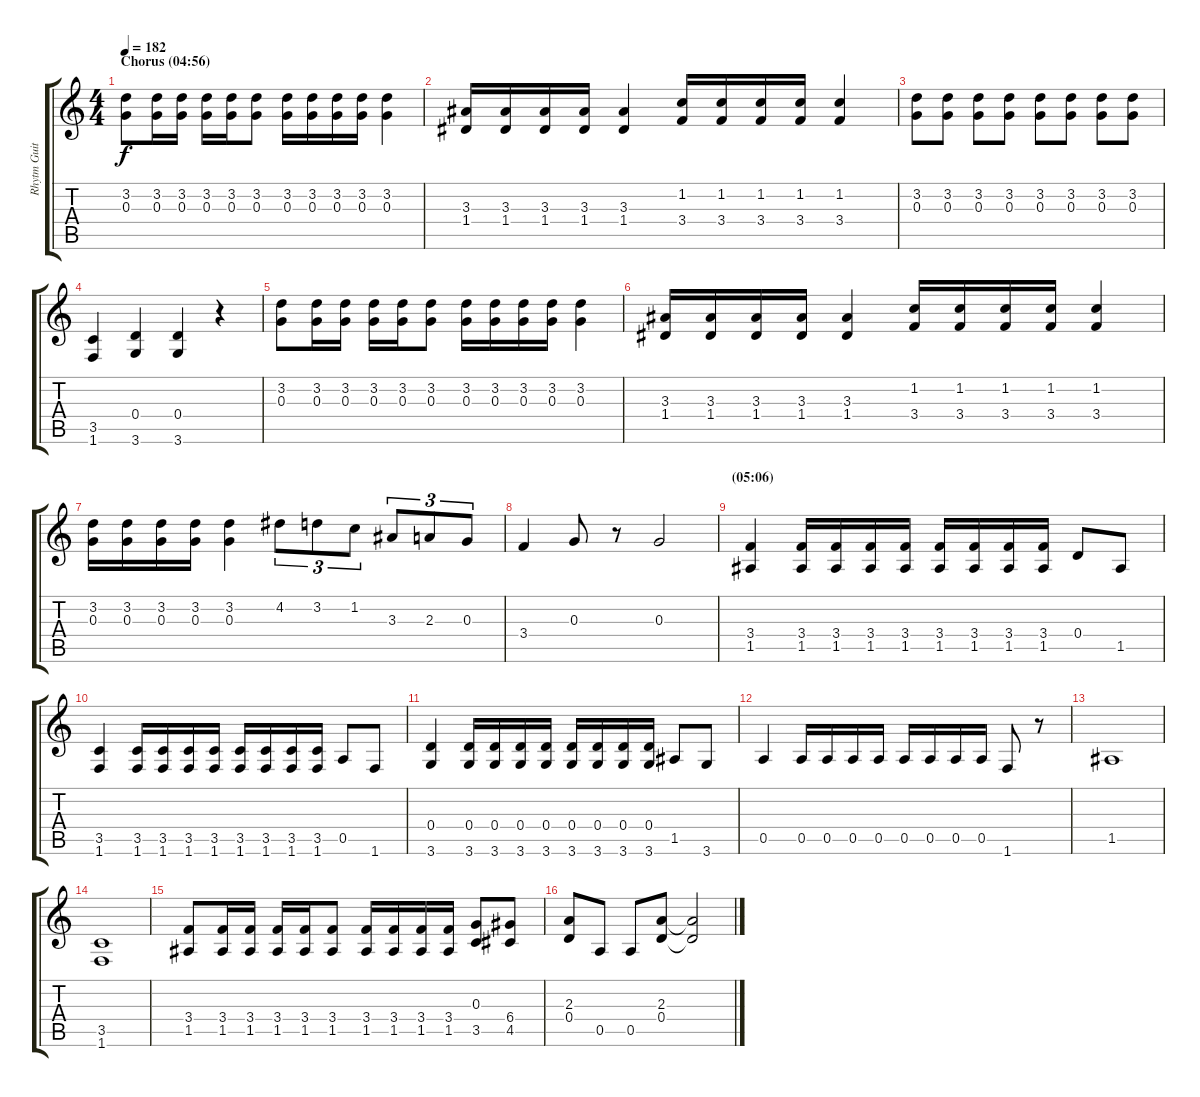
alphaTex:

\track ("Rhytm Guitar" "Rhytm Guit") {instrument overdrivenguitar}
\staff {score tabs}
\tuning (E4 B3 G3 D3 A2 E2) {hide}
\ts (4 4)
\section ("" "Chorus (04:56)")
\tempo 182
\clef g2
\ks c
(3.2 0.3).8{dy f} (3.2 0.3).16 (3.2 0.3).16 (3.2 0.3).16 (3.2 0.3).16 (3.2 0.3).8 (3.2 0.3).16 (3.2 0.3).16 (3.2 0.3).16 (3.2 0.3).16 (3.2 0.3).4 |
(3.3 1.4).16 (3.3 1.4).16 (3.3 1.4).16 (3.3 1.4).16 (3.3 1.4).4 (1.2 3.4).16 (1.2 3.4).16 (1.2 3.4).16 (1.2 3.4).16 (1.2 3.4).4 |
(3.2 0.3).8 (3.2 0.3).8 (3.2 0.3).8 (3.2 0.3).8 (3.2 0.3).8 (3.2 0.3).8 (3.2 0.3).8 (3.2 0.3).8 |
(3.5 1.6).4 (0.4 3.6).4 (0.4 3.6).4 r.4 |
(3.2 0.3).8 (3.2 0.3).16 (3.2 0.3).16 (3.2 0.3).16 (3.2 0.3).16 (3.2 0.3).8 (3.2 0.3).16 (3.2 0.3).16 (3.2 0.3).16 (3.2 0.3).16 (3.2 0.3).4 |
(3.3 1.4).16 (3.3 1.4).16 (3.3 1.4).16 (3.3 1.4).16 (3.3 1.4).4 (1.2 3.4).16 (1.2 3.4).16 (1.2 3.4).16 (1.2 3.4).16 (1.2 3.4).4 |
(3.2 0.3).16 (3.2 0.3).16 (3.2 0.3).16 (3.2 0.3).16 (3.2 0.3).4 4.2.8{tu (3 2)} 3.2.8{tu (3 2)} 1.2.8{tu (3 2)} 3.3.8{tu (3 2)} 2.3.8{tu (3 2)} 0.3.8{tu (3 2)} |
3.4.4 0.3.8 r.8 0.3.2 |
\section ("" "(05:06)")
(3.4 1.5).4 (3.4 1.5).16 (3.4 1.5).16 (3.4 1.5).16 (3.4 1.5).16 (3.4 1.5).16 (3.4 1.5).16 (3.4 1.5).16 (3.4 1.5).16 0.4.8 1.5.8 |
(3.5 1.6).4 (3.5 1.6).16 (3.5 1.6).16 (3.5 1.6).16 (3.5 1.6).16 (3.5 1.6).16 (3.5 1.6).16 (3.5 1.6).16 (3.5 1.6).16 0.5.8 1.6.8 |
(0.4 3.6).4 (0.4 3.6).16 (0.4 3.6).16 (0.4 3.6).16 (0.4 3.6).16 (0.4 3.6).16 (0.4 3.6).16 (0.4 3.6).16 (0.4 3.6).16 1.5.8 3.6.8 |
0.5.4 0.5.16 0.5.16 0.5.16 0.5.16 0.5.16 0.5.16 0.5.16 0.5.16 1.6.8 r.8 |
1.5.1 |
(3.5 1.6).1 |
(3.4 1.5).8 (3.4 1.5).16 (3.4 1.5).16 (3.4 1.5).16 (3.4 1.5).16 (3.4 1.5).8 (3.4 1.5).16 (3.4 1.5).16 (3.4 1.5).16 (3.4 1.5).16 (0.3 3.5).8 (6.4 4.5).8 |
(2.3 0.4).8 0.5.8 0.5.8 (2.3 0.4).8 (2.3{t} 0.4{t}).2
